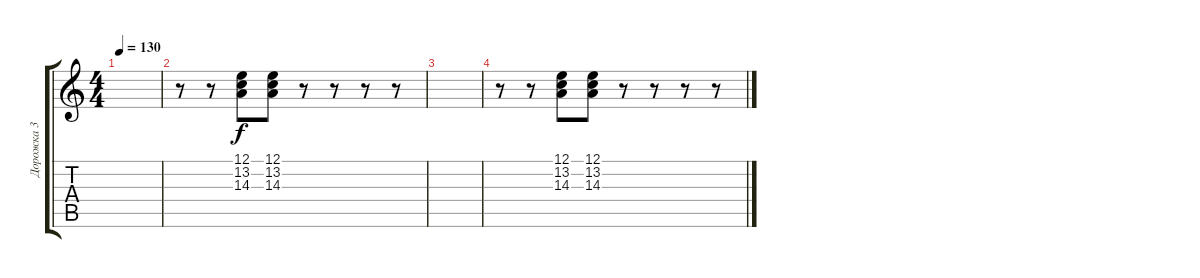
\track ("Дорожка 3" "Дорожка 3") {instrument orchestrahit}
\staff {score tabs}
\tuning (E4 B3 G3 D3 A2 E2) {hide}
\ts (4 4)
\tempo 130
\clef g2
\ks c
|
r.8 r.8 (12.1 13.2 14.3).8 (12.1 13.2 14.3).8 r.8 r.8 r.8 r.8 |
|
r.8 r.8 (12.1 13.2 14.3).8 (12.1 13.2 14.3).8 r.8 r.8 r.8 r.8
